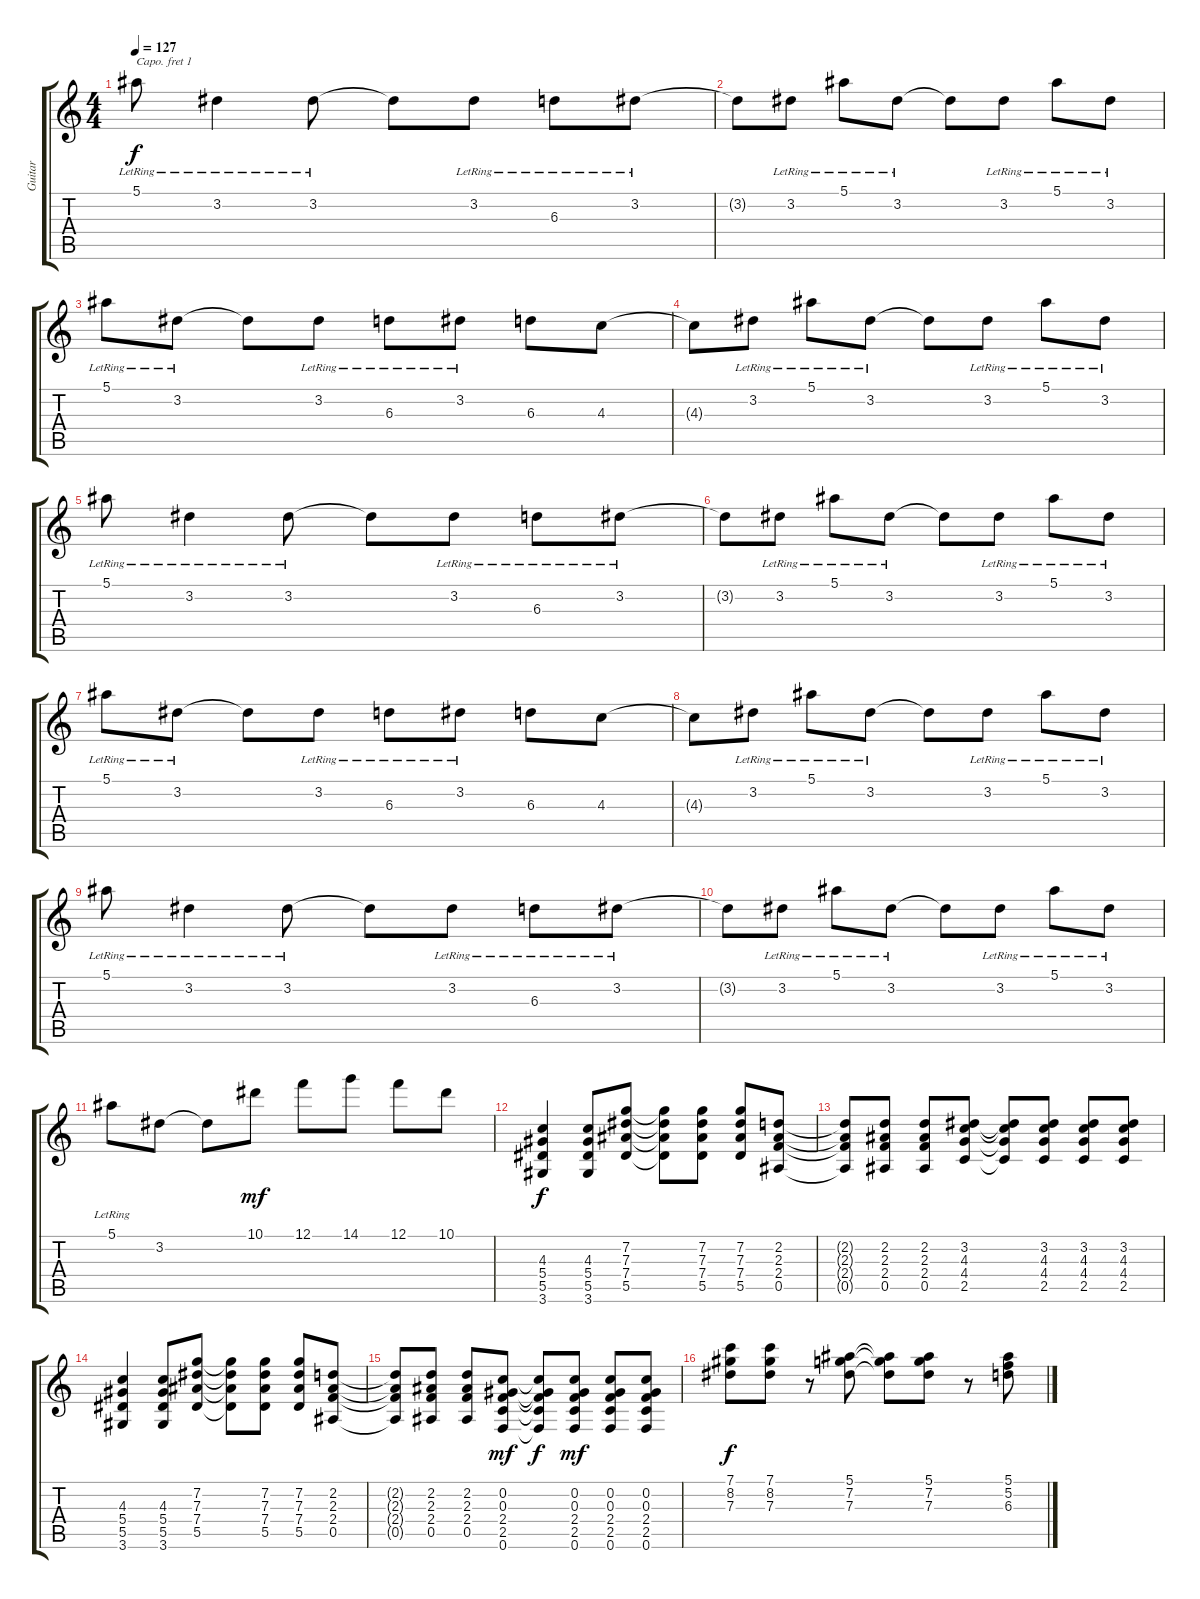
\track ("Guitar" "Guitar") {instrument acousticguitarsteel}
\staff {score tabs}
\capo 1
\tuning (E4 B3 G3 D3 A2 E2) {hide}
\ts (4 4)
\tempo 127
\clef g2
\ks c
5.1{lr}.8{dy f} 3.2{lr}.4 3.2{lr}.8 3.2{t}.8 3.2{lr}.8 6.3{lr}.8 3.2{lr}.8 |
3.2{t}.8 3.2{lr}.8 5.1{lr}.8 3.2{lr}.8 3.2{t}.8 3.2{lr}.8 5.1{lr}.8 3.2{lr}.8 |
5.1{lr}.8 3.2{lr}.8 3.2{t}.8 3.2{lr}.8 6.3{lr}.8 3.2{lr}.8 6.3.8 4.3.8 |
4.3{t}.8 3.2{lr}.8 5.1{lr}.8 3.2{lr}.8 3.2{t}.8 3.2{lr}.8 5.1{lr}.8 3.2{lr}.8 |
5.1{lr}.8 3.2{lr}.4 3.2{lr}.8 3.2{t}.8 3.2{lr}.8 6.3{lr}.8 3.2{lr}.8 |
3.2{t}.8 3.2{lr}.8 5.1{lr}.8 3.2{lr}.8 3.2{t}.8 3.2{lr}.8 5.1{lr}.8 3.2{lr}.8 |
5.1{lr}.8 3.2{lr}.8 3.2{t}.8 3.2{lr}.8 6.3{lr}.8 3.2{lr}.8 6.3.8 4.3.8 |
4.3{t}.8 3.2{lr}.8 5.1{lr}.8 3.2{lr}.8 3.2{t}.8 3.2{lr}.8 5.1{lr}.8 3.2{lr}.8 |
5.1{lr}.8 3.2{lr}.4 3.2{lr}.8 3.2{t}.8 3.2{lr}.8 6.3{lr}.8 3.2{lr}.8 |
3.2{t}.8 3.2{lr}.8 5.1{lr}.8 3.2{lr}.8 3.2{t}.8 3.2{lr}.8 5.1{lr}.8 3.2{lr}.8 |
5.1{lr}.8 3.2.8 3.2{t}.8 10.1.8{dy mf} 12.1.8 14.1.8 12.1.8 10.1.8 |
(4.3 5.4 5.5 3.6).4{dy f volume 9 balance 0 instrument distortionguitar} (4.3 5.4 5.5 3.6).8 (7.2 7.3 7.4 5.5).8 (7.2{t} 7.3{t} 7.4{t} 5.5{t}).8 (7.2 7.3 7.4 5.5).8 (7.2 7.3 7.4 5.5).8 (2.2 2.3 2.4 0.5).8 |
(2.2{t} 2.3{t} 2.4{t} 0.5{t}).8 (2.2 2.3 2.4 0.5).8 (2.2 2.3 2.4 0.5).8 (3.2 4.3 4.4 2.5).8 (3.2{t} 4.3{t} 4.4{t} 2.5{t}).8 (3.2 4.3 4.4 2.5).8 (3.2 4.3 4.4 2.5).8 (3.2 4.3 4.4 2.5).8 |
(4.3 5.4 5.5 3.6).4 (4.3 5.4 5.5 3.6).8 (7.2 7.3 7.4 5.5).8 (7.2{t} 7.3{t} 7.4{t} 5.5{t}).8 (7.2 7.3 7.4 5.5).8 (7.2 7.3 7.4 5.5).8 (2.2 2.3 2.4 0.5).8 |
(2.2{t} 2.3{t} 2.4{t} 0.5{t}).8 (2.2 2.3 2.4 0.5).8 (2.2 2.3 2.4 0.5).8 (0.2 0.3 2.4 2.5 0.6).8{dy mf} (0.2{t} 0.3{t} 2.4{t} 2.5{t} 0.6{t}).8{dy f} (0.2 0.3 2.4 2.5 0.6).8{dy mf} (0.2 0.3 2.4 2.5 0.6).8 (0.2 0.3 2.4 2.5 0.6).8 |
(7.1 8.2 7.3).8{dy f volume 4 instrument acousticguitarsteel} (7.1 8.2 7.3).8 r.8 (5.1 7.2 7.3).8 (5.1{t} 7.2{t} 7.3{t}).8 (5.1 7.2 7.3).8 r.8 (5.1 5.2 6.3).8
